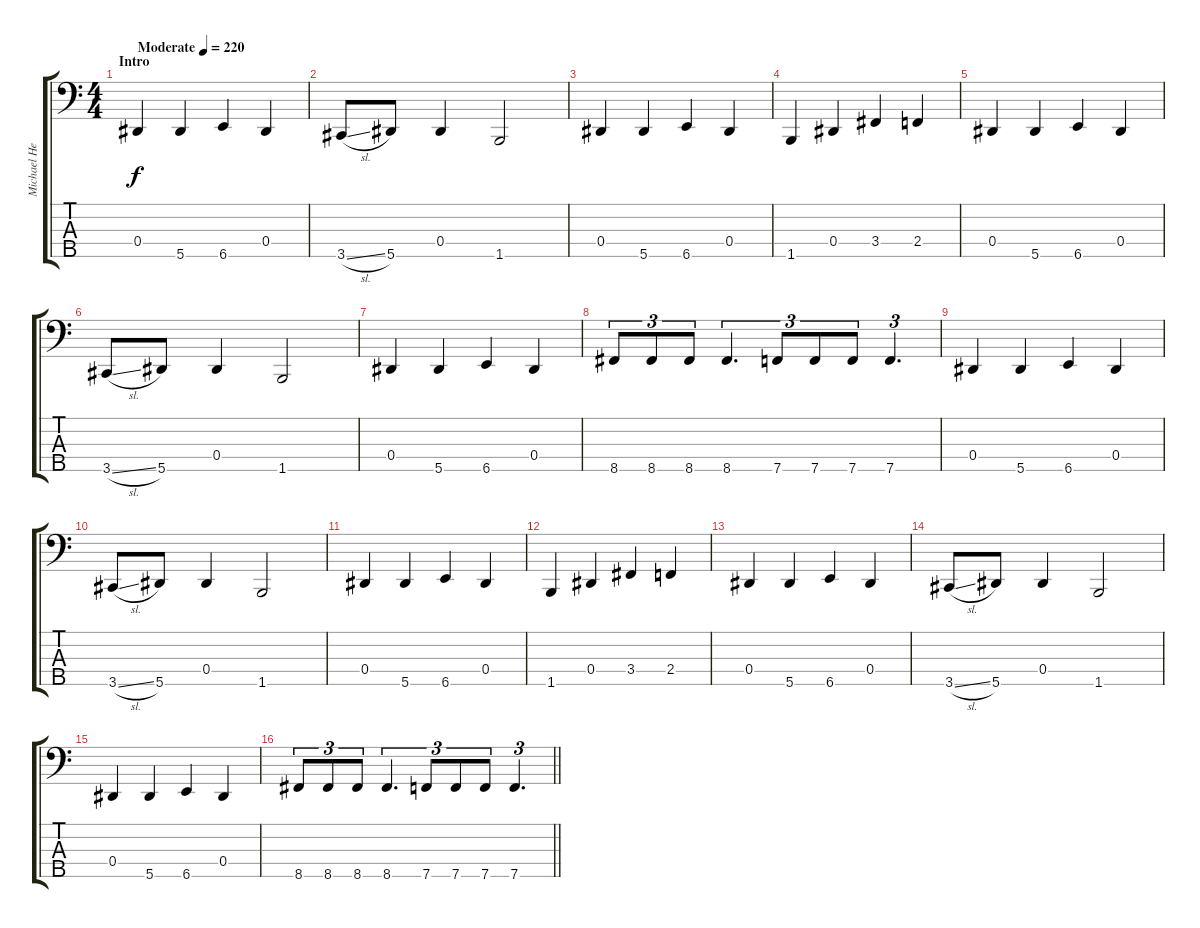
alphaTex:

\track ("Michael Hedlund" "Michael He") {instrument electricbassfinger}
\staff {score tabs}
\tuning (Gb2 Db2 Ab1 Eb1 Bb0) {hide}
\ts (4 4)
\section ("" "Intro")
\tempo (220 "Moderate")
\clef f4
\ks c
0.4.4{dy f instrument electricbassfinger} 5.5.4 6.5.4 0.4.4 |
3.5{sl}.8 5.5.8 0.4.4 1.5.2 |
0.4.4 5.5.4 6.5.4 0.4.4 |
1.5.4 0.4.4 3.4.4 2.4.4 |
0.4.4 5.5.4 6.5.4 0.4.4 |
3.5{sl}.8 5.5.8 0.4.4 1.5.2 |
0.4.4 5.5.4 6.5.4 0.4.4 |
8.5.8{tu (3 2)} 8.5.8{tu (3 2)} 8.5.8{tu (3 2)} 8.5.4{d tu (3 2)} 7.5.8{tu (3 2)} 7.5.8{tu (3 2)} 7.5.8{tu (3 2)} 7.5.4{d tu (3 2)} |
0.4.4 5.5.4 6.5.4 0.4.4 |
3.5{sl}.8 5.5.8 0.4.4 1.5.2 |
0.4.4 5.5.4 6.5.4 0.4.4 |
1.5.4 0.4.4 3.4.4 2.4.4 |
0.4.4 5.5.4 6.5.4 0.4.4 |
3.5{sl}.8 5.5.8 0.4.4 1.5.2 |
0.4.4 5.5.4 6.5.4 0.4.4 |
\barLineRight lightlight
8.5.8{tu (3 2)} 8.5.8{tu (3 2)} 8.5.8{tu (3 2)} 8.5.4{d tu (3 2)} 7.5.8{tu (3 2)} 7.5.8{tu (3 2)} 7.5.8{tu (3 2)} 7.5.4{d tu (3 2)}
